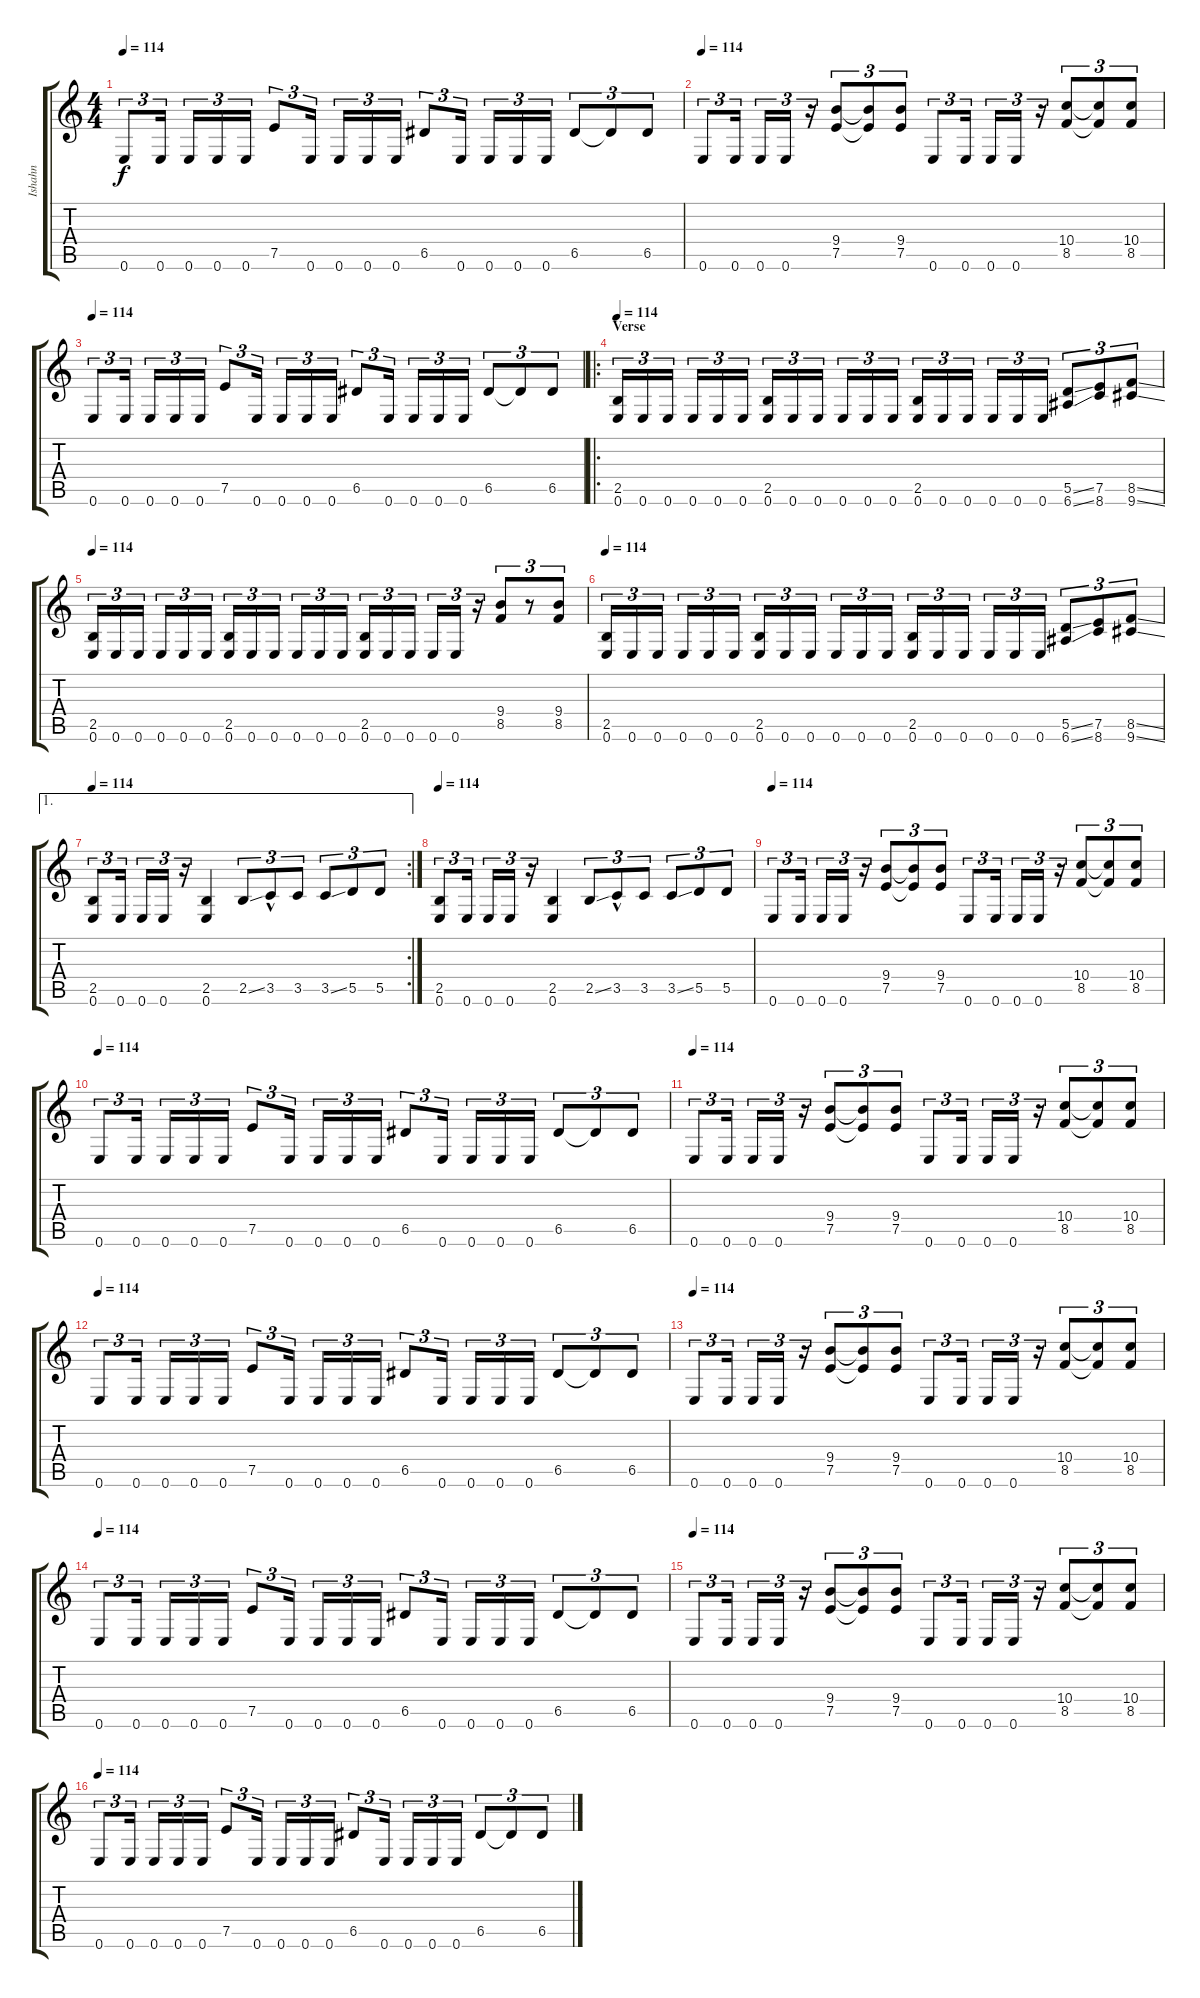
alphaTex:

\track ("Ishahn" "Ishahn") {instrument distortionguitar}
\staff {score tabs}
\tuning (E4 B3 G3 D3 A2 E2) {hide}
\ts (4 4)
\tempo 114
\clef g2
\ks c
0.6.8{tu (3 2) dy f} 0.6.16{tu (3 2)} 0.6.16{tu (3 2)} 0.6.16{tu (3 2)} 0.6.16{tu (3 2)} 7.5.8{tu (3 2)} 0.6.16{tu (3 2)} 0.6.16{tu (3 2)} 0.6.16{tu (3 2)} 0.6.16{tu (3 2)} 6.5.8{tu (3 2)} 0.6.16{tu (3 2)} 0.6.16{tu (3 2)} 0.6.16{tu (3 2)} 0.6.16{tu (3 2)} 6.5.8{tu (3 2)} 6.5{t}.8{tu (3 2)} 6.5.8{tu (3 2)} |
\tempo 114
0.6.8{tu (3 2)} 0.6.16{tu (3 2)} 0.6.16{tu (3 2)} 0.6.16{tu (3 2)} r.16{tu (3 2)} (9.4 7.5).8{tu (3 2)} (9.4{t} 7.5{t}).8{tu (3 2)} (9.4 7.5).8{tu (3 2)} 0.6.8{tu (3 2)} 0.6.16{tu (3 2)} 0.6.16{tu (3 2)} 0.6.16{tu (3 2)} r.16{tu (3 2)} (10.4 8.5).8{tu (3 2)} (10.4{t} 8.5{t}).8{tu (3 2)} (10.4 8.5).8{tu (3 2)} |
\tempo 114
0.6.8{tu (3 2)} 0.6.16{tu (3 2)} 0.6.16{tu (3 2)} 0.6.16{tu (3 2)} 0.6.16{tu (3 2)} 7.5.8{tu (3 2)} 0.6.16{tu (3 2)} 0.6.16{tu (3 2)} 0.6.16{tu (3 2)} 0.6.16{tu (3 2)} 6.5.8{tu (3 2)} 0.6.16{tu (3 2)} 0.6.16{tu (3 2)} 0.6.16{tu (3 2)} 0.6.16{tu (3 2)} 6.5.8{tu (3 2)} 6.5{t}.8{tu (3 2)} 6.5.8{tu (3 2)} |
\ro
\section ("" "Verse")
\tempo 114
(2.5 0.6).16{tu (3 2)} 0.6.16{tu (3 2)} 0.6.16{tu (3 2)} 0.6.16{tu (3 2)} 0.6.16{tu (3 2)} 0.6.16{tu (3 2)} (2.5 0.6).16{tu (3 2)} 0.6.16{tu (3 2)} 0.6.16{tu (3 2)} 0.6.16{tu (3 2)} 0.6.16{tu (3 2)} 0.6.16{tu (3 2)} (2.5 0.6).16{tu (3 2)} 0.6.16{tu (3 2)} 0.6.16{tu (3 2)} 0.6.16{tu (3 2)} 0.6.16{tu (3 2)} 0.6.16{tu (3 2)} (5.5{ss} 6.6{ss}).8{tu (3 2)} (7.5 8.6).8{tu (3 2)} (8.5{ss} 9.6{ss}).8{tu (3 2)} |
\tempo 114
(2.5 0.6).16{tu (3 2)} 0.6.16{tu (3 2)} 0.6.16{tu (3 2)} 0.6.16{tu (3 2)} 0.6.16{tu (3 2)} 0.6.16{tu (3 2)} (2.5 0.6).16{tu (3 2)} 0.6.16{tu (3 2)} 0.6.16{tu (3 2)} 0.6.16{tu (3 2)} 0.6.16{tu (3 2)} 0.6.16{tu (3 2)} (2.5 0.6).16{tu (3 2)} 0.6.16{tu (3 2)} 0.6.16{tu (3 2)} 0.6.16{tu (3 2)} 0.6.16{tu (3 2)} r.16{tu (3 2)} (9.4 8.5).8{tu (3 2)} r.8{tu (3 2)} (9.4 8.5).8{tu (3 2)} |
\tempo 114
(2.5 0.6).16{tu (3 2)} 0.6.16{tu (3 2)} 0.6.16{tu (3 2)} 0.6.16{tu (3 2)} 0.6.16{tu (3 2)} 0.6.16{tu (3 2)} (2.5 0.6).16{tu (3 2)} 0.6.16{tu (3 2)} 0.6.16{tu (3 2)} 0.6.16{tu (3 2)} 0.6.16{tu (3 2)} 0.6.16{tu (3 2)} (2.5 0.6).16{tu (3 2)} 0.6.16{tu (3 2)} 0.6.16{tu (3 2)} 0.6.16{tu (3 2)} 0.6.16{tu (3 2)} 0.6.16{tu (3 2)} (5.5{ss} 6.6{ss}).8{tu (3 2)} (7.5 8.6).8{tu (3 2)} (8.5{ss} 9.6{ss}).8{tu (3 2)} |
\ae 1
\rc 2
\tempo 114
(2.5 0.6).8{tu (3 2)} 0.6.16{tu (3 2)} 0.6.16{tu (3 2)} 0.6.16{tu (3 2)} r.16{tu (3 2)} (2.5 0.6).4 2.5{ss}.8{tu (3 2)} 3.5{hac}.8{tu (3 2)} 3.5.8{tu (3 2)} 3.5{ss}.8{tu (3 2)} 5.5.8{tu (3 2)} 5.5.8{tu (3 2)} |
\tempo 114
(2.5 0.6).8{tu (3 2)} 0.6.16{tu (3 2)} 0.6.16{tu (3 2)} 0.6.16{tu (3 2)} r.16{tu (3 2)} (2.5 0.6).4 2.5{ss}.8{tu (3 2)} 3.5{hac}.8{tu (3 2)} 3.5.8{tu (3 2)} 3.5{ss}.8{tu (3 2)} 5.5.8{tu (3 2)} 5.5.8{tu (3 2)} |
\tempo 114
0.6.8{tu (3 2)} 0.6.16{tu (3 2)} 0.6.16{tu (3 2)} 0.6.16{tu (3 2)} r.16{tu (3 2)} (9.4 7.5).8{tu (3 2)} (9.4{t} 7.5{t}).8{tu (3 2)} (9.4 7.5).8{tu (3 2)} 0.6.8{tu (3 2)} 0.6.16{tu (3 2)} 0.6.16{tu (3 2)} 0.6.16{tu (3 2)} r.16{tu (3 2)} (10.4 8.5).8{tu (3 2)} (10.4{t} 8.5{t}).8{tu (3 2)} (10.4 8.5).8{tu (3 2)} |
\tempo 114
0.6.8{tu (3 2)} 0.6.16{tu (3 2)} 0.6.16{tu (3 2)} 0.6.16{tu (3 2)} 0.6.16{tu (3 2)} 7.5.8{tu (3 2)} 0.6.16{tu (3 2)} 0.6.16{tu (3 2)} 0.6.16{tu (3 2)} 0.6.16{tu (3 2)} 6.5.8{tu (3 2)} 0.6.16{tu (3 2)} 0.6.16{tu (3 2)} 0.6.16{tu (3 2)} 0.6.16{tu (3 2)} 6.5.8{tu (3 2)} 6.5{t}.8{tu (3 2)} 6.5.8{tu (3 2)} |
\tempo 114
0.6.8{tu (3 2)} 0.6.16{tu (3 2)} 0.6.16{tu (3 2)} 0.6.16{tu (3 2)} r.16{tu (3 2)} (9.4 7.5).8{tu (3 2)} (9.4{t} 7.5{t}).8{tu (3 2)} (9.4 7.5).8{tu (3 2)} 0.6.8{tu (3 2)} 0.6.16{tu (3 2)} 0.6.16{tu (3 2)} 0.6.16{tu (3 2)} r.16{tu (3 2)} (10.4 8.5).8{tu (3 2)} (10.4{t} 8.5{t}).8{tu (3 2)} (10.4 8.5).8{tu (3 2)} |
\tempo 114
0.6.8{tu (3 2)} 0.6.16{tu (3 2)} 0.6.16{tu (3 2)} 0.6.16{tu (3 2)} 0.6.16{tu (3 2)} 7.5.8{tu (3 2)} 0.6.16{tu (3 2)} 0.6.16{tu (3 2)} 0.6.16{tu (3 2)} 0.6.16{tu (3 2)} 6.5.8{tu (3 2)} 0.6.16{tu (3 2)} 0.6.16{tu (3 2)} 0.6.16{tu (3 2)} 0.6.16{tu (3 2)} 6.5.8{tu (3 2)} 6.5{t}.8{tu (3 2)} 6.5.8{tu (3 2)} |
\tempo 114
0.6.8{tu (3 2)} 0.6.16{tu (3 2)} 0.6.16{tu (3 2)} 0.6.16{tu (3 2)} r.16{tu (3 2)} (9.4 7.5).8{tu (3 2)} (9.4{t} 7.5{t}).8{tu (3 2)} (9.4 7.5).8{tu (3 2)} 0.6.8{tu (3 2)} 0.6.16{tu (3 2)} 0.6.16{tu (3 2)} 0.6.16{tu (3 2)} r.16{tu (3 2)} (10.4 8.5).8{tu (3 2)} (10.4{t} 8.5{t}).8{tu (3 2)} (10.4 8.5).8{tu (3 2)} |
\tempo 114
0.6.8{tu (3 2)} 0.6.16{tu (3 2)} 0.6.16{tu (3 2)} 0.6.16{tu (3 2)} 0.6.16{tu (3 2)} 7.5.8{tu (3 2)} 0.6.16{tu (3 2)} 0.6.16{tu (3 2)} 0.6.16{tu (3 2)} 0.6.16{tu (3 2)} 6.5.8{tu (3 2)} 0.6.16{tu (3 2)} 0.6.16{tu (3 2)} 0.6.16{tu (3 2)} 0.6.16{tu (3 2)} 6.5.8{tu (3 2)} 6.5{t}.8{tu (3 2)} 6.5.8{tu (3 2)} |
\tempo 114
0.6.8{tu (3 2)} 0.6.16{tu (3 2)} 0.6.16{tu (3 2)} 0.6.16{tu (3 2)} r.16{tu (3 2)} (9.4 7.5).8{tu (3 2)} (9.4{t} 7.5{t}).8{tu (3 2)} (9.4 7.5).8{tu (3 2)} 0.6.8{tu (3 2)} 0.6.16{tu (3 2)} 0.6.16{tu (3 2)} 0.6.16{tu (3 2)} r.16{tu (3 2)} (10.4 8.5).8{tu (3 2)} (10.4{t} 8.5{t}).8{tu (3 2)} (10.4 8.5).8{tu (3 2)} |
\tempo 114
0.6.8{tu (3 2)} 0.6.16{tu (3 2)} 0.6.16{tu (3 2)} 0.6.16{tu (3 2)} 0.6.16{tu (3 2)} 7.5.8{tu (3 2)} 0.6.16{tu (3 2)} 0.6.16{tu (3 2)} 0.6.16{tu (3 2)} 0.6.16{tu (3 2)} 6.5.8{tu (3 2)} 0.6.16{tu (3 2)} 0.6.16{tu (3 2)} 0.6.16{tu (3 2)} 0.6.16{tu (3 2)} 6.5.8{tu (3 2)} 6.5{t}.8{tu (3 2)} 6.5.8{tu (3 2)}
